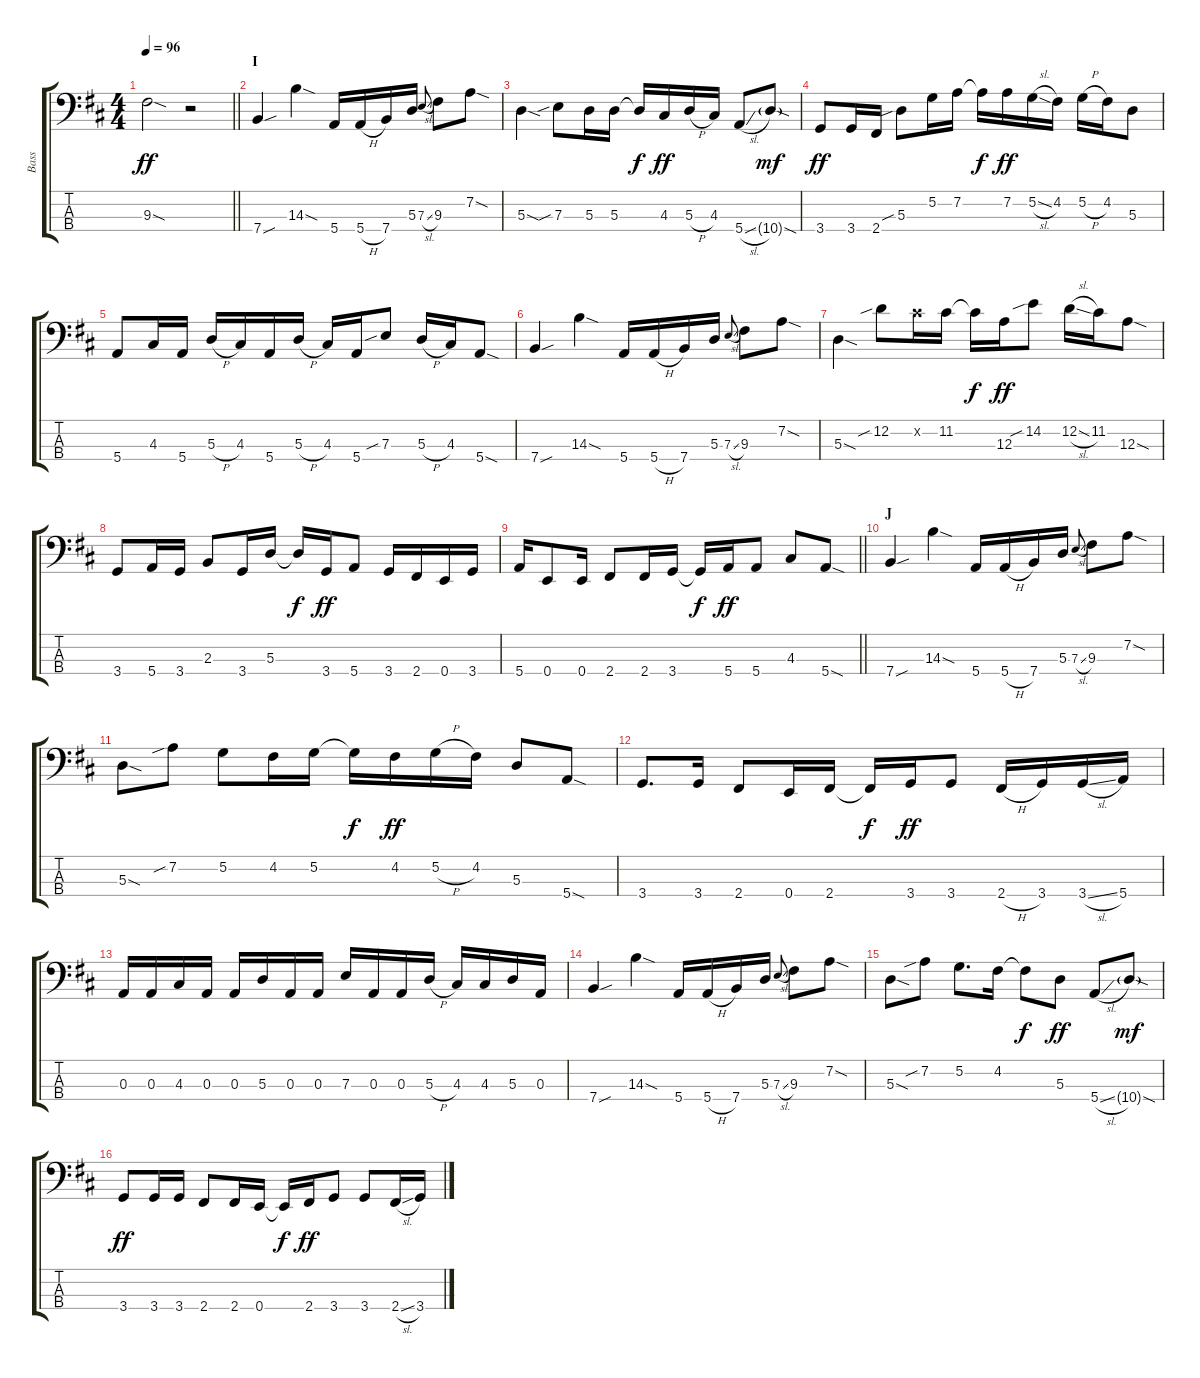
\track ("Bass" "Bass") {instrument electricbasspick}
\staff {score tabs}
\tuning (G2 D2 A1 E1) {hide}
\ts (4 4)
\tempo 96
\clef f4
\barLineRight lightlight
\ks d
9.3{sod}.2{dy ff} r.2 |
\section ("" "I")
7.4{sou}.4 14.3{sod}.4 5.4.16 5.4{h}.16 7.4.16 5.3.16 7.3{sl}.8{gr onbeat} 9.3.8 7.2{sod}.8 |
5.3{sod}.4 7.3{sib}.8 5.3.16 5.3.16 5.3{t}.16{dy f} 4.3.16{dy ff} 5.3{h}.16 4.3.16 5.4{sl}.8 10.4{sod g}.8{dy mf} |
3.4.8{dy ff} 3.4.16 2.4.16 5.3{sib}.8 5.2.16 7.2.16 7.2{t}.16{dy f} 7.2.16{dy ff} 5.2{sl}.16 4.2.16 5.2{h}.16 4.2.16 5.3.8 |
5.4.8 4.3.16 5.4.16 5.3{h}.16 4.3.16 5.4.16 5.3{h}.16 4.3.16 5.4.16 7.3{sib}.8 5.3{h}.16 4.3.16 5.4{sod}.8 |
7.4{sou}.4 14.3{sod}.4 5.4.16 5.4{h}.16 7.4.16 5.3.16 7.3{sl}.8{gr onbeat} 9.3.8 7.2{sod}.8 |
5.3{sod}.4 12.2{sib}.8 11.2{x}.16 11.2.16 11.2{t}.16{dy f} 12.3.16{dy ff} 14.2{sib}.8 12.2{sl}.16 11.2.16 12.3{sod}.8 |
3.4.8 5.4.16 3.4.16 2.3.8 3.4.16 5.3.16 5.3{t}.16{dy f} 3.4.16{dy ff} 5.4.8 3.4.16 2.4.16 0.4.16 3.4.16 |
\barLineRight lightlight
5.4.16 0.4.8 0.4.16 2.4.8 2.4.16 3.4.16 3.4{t}.16{dy f} 5.4.16{dy ff} 5.4.8 4.3.8 5.4{sod}.8 |
\section ("" "J")
7.4{sou}.4 14.3{sod}.4 5.4.16 5.4{h}.16 7.4.16 5.3.16 7.3{sl}.8{gr onbeat} 9.3.8 7.2{sod}.8 |
5.3{sod}.8 7.2{sib}.8 5.2.8 4.2.16 5.2.16 5.2{t}.16{dy f} 4.2.16{dy ff} 5.2{h}.16 4.2.16 5.3.8 5.4{sod}.8 |
3.4.8{d} 3.4.16 2.4.8 0.4.16 2.4.16 2.4{t}.16{dy f} 3.4.16{dy ff} 3.4.8 2.4{h}.16 3.4.16 3.4{sl}.16 5.4.16 |
0.3.16 0.3.16 4.3.16 0.3.16 0.3.16 5.3.16 0.3.16 0.3.16 7.3.16 0.3.16 0.3.16 5.3{h}.16 4.3.16 4.3.16 5.3.16 0.3.16 |
7.4{sou}.4 14.3{sod}.4 5.4.16 5.4{h}.16 7.4.16 5.3.16 7.3{sl}.8{gr onbeat} 9.3.8 7.2{sod}.8 |
5.3{sod}.8 7.2{sib}.8 5.2.8{d} 4.2.16 4.2{t}.8{dy f} 5.3.8{dy ff} 5.4{sl}.8 10.4{sod g}.8{dy mf} |
3.4.8{dy ff} 3.4.16 3.4.16 2.4.8 2.4.16 0.4.16 0.4{t}.16{dy f} 2.4.16{dy ff} 3.4.8 3.4.8 2.4{sl}.16 3.4.16
